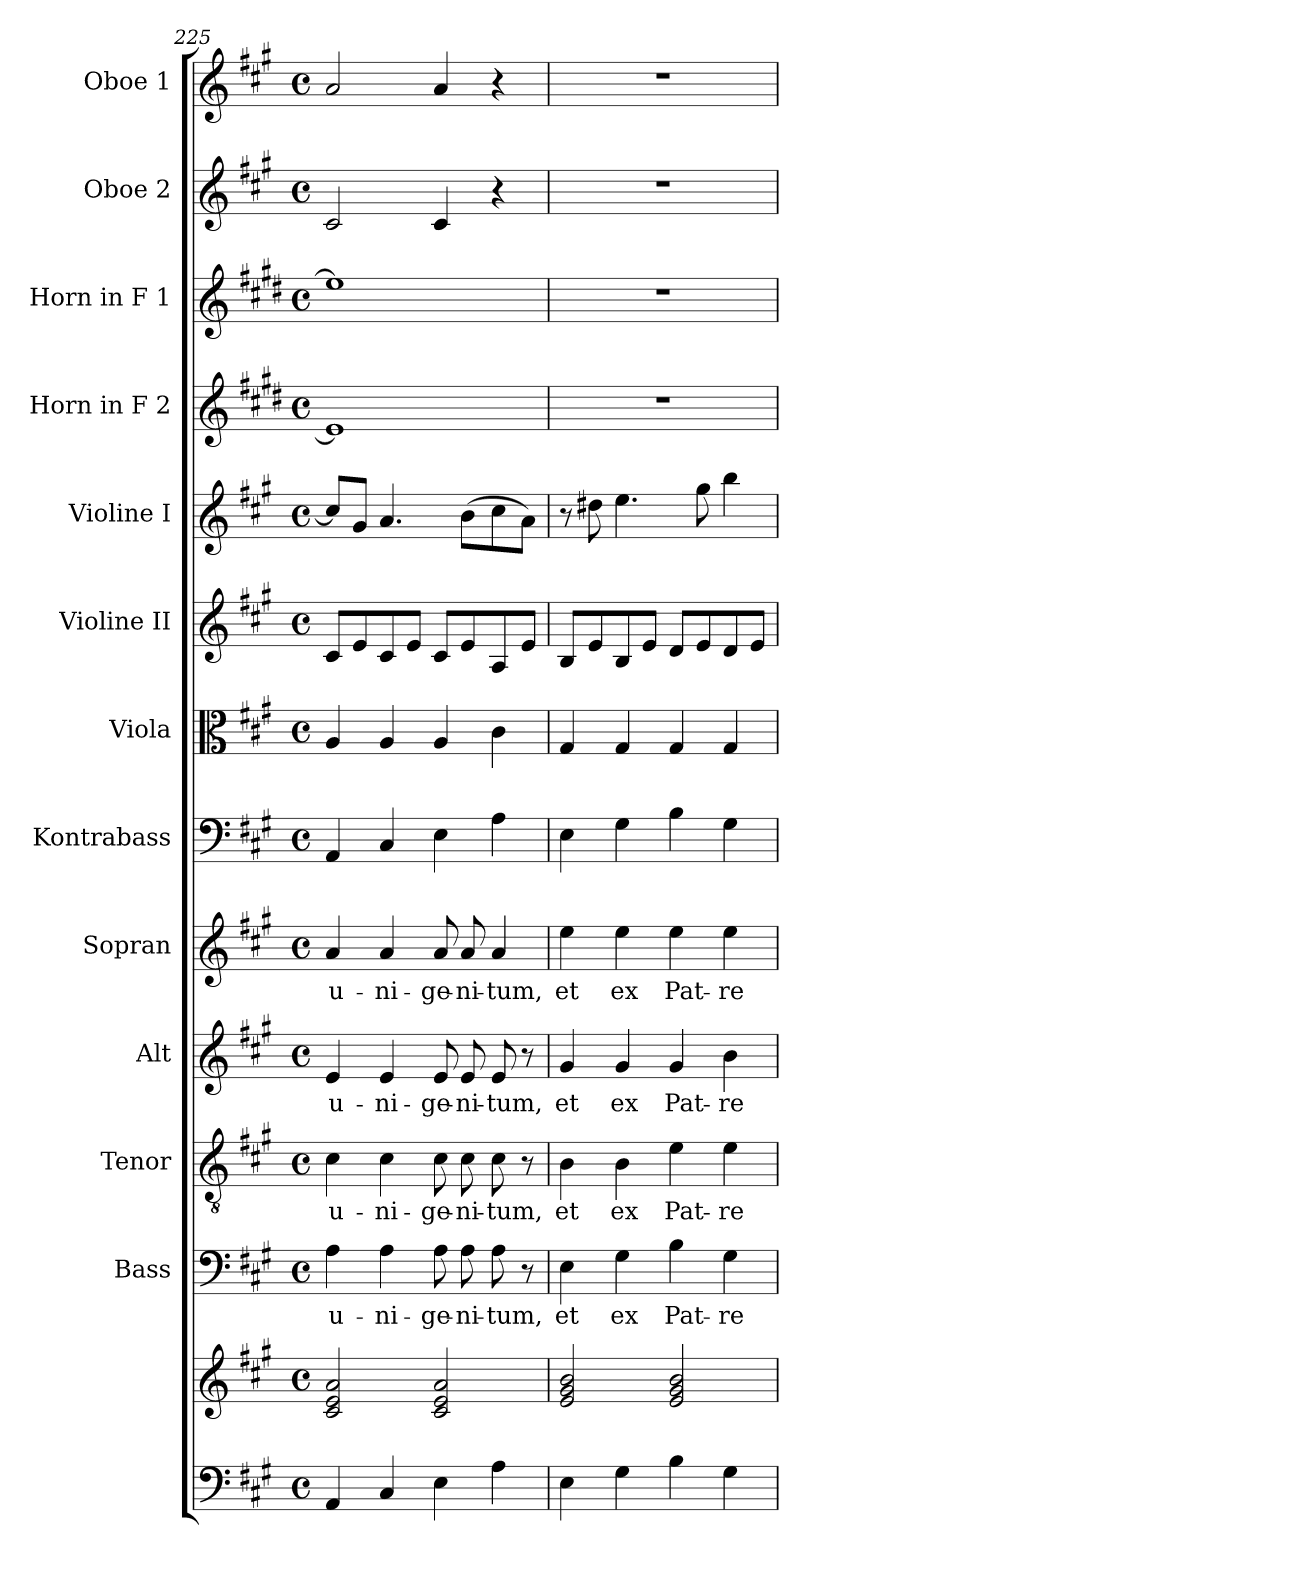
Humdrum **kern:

**kern	**kern	**kern	**text	**kern	**text	**kern	**text	**kern	**text	**kern	**kern	**kern	**kern	**kern	**kern	**kern	**kern
*part13	*part13	*part12	*part12	*part11	*part11	*part10	*part10	*part9	*part9	*part8	*part7	*part6	*part5	*part4	*part3	*part2	*part1
*staff14	*staff13	*staff12	*staff12	*staff11	*staff11	*staff10	*staff10	*staff9	*staff9	*staff8	*staff7	*staff6	*staff5	*staff4	*staff3	*staff2	*staff1
*	*	*I"Bass	*	*I"Tenor	*	*I"Alt	*	*I"Sopran	*	*I"Kontrabass	*I"Viola	*I"Violine II	*I"Violine I	*I"Horn in F 2	*I"Horn in F 1	*I"Oboe 2	*I"Oboe 1
*	*	*I'B.	*	*I'T.	*	*I'A.	*	*I'S.	*	*I'Kb.	*I'Vla.	*I'Vl. II	*I'Vl. I	*	*	*I'Ob.. 2	*I'Ob. 1
*clefF4	*clefG2	*clefF4	*	*clefGv2	*	*clefG2	*	*clefG2	*	*clefF4	*clefC3	*clefG2	*clefG2	*clefG2	*clefG2	*clefG2	*clefG2
*	*	*	*	*	*	*	*	*	*	*ITrd7c12	*	*	*	*ITrd4c7	*ITrd4c7	*	*
*k[f#c#g#]	*k[f#c#g#]	*k[f#c#g#]	*	*k[f#c#g#]	*	*k[f#c#g#]	*	*k[f#c#g#]	*	*k[f#c#g#]	*k[f#c#g#]	*k[f#c#g#]	*k[f#c#g#]	*k[f#c#g#]	*k[f#c#g#]	*k[f#c#g#]	*k[f#c#g#]
*A:	*A:	*A:	*	*A:	*	*A:	*	*A:	*	*A:	*A:	*A:	*A:	*A:	*A:	*A:	*A:
*M4/4	*M4/4	*M4/4	*	*M4/4	*	*M4/4	*	*M4/4	*	*M4/4	*M4/4	*M4/4	*M4/4	*M4/4	*M4/4	*M4/4	*M4/4
*met(c)	*met(c)	*met(c)	*	*met(c)	*	*met(c)	*	*met(c)	*	*met(c)	*met(c)	*met(c)	*met(c)	*met(c)	*met(c)	*met(c)	*met(c)
=225	=225	=225	=225	=225	=225	=225	=225	=225	=225	=225	=225	=225	=225	=225	=225	=225	=225
!	!	!	!LO:LY:b	!	!LO:LY:b	!	!LO:LY:b	!	!LO:LY:b	!	!	!	!	!	!	!	!
4AA/	2c#/ 2e/ 2a/	4A\	u-	4c#\	u-	4e/	u-	4a/	u-	4AAA/	4A/	8c#/L	8cc#/L]	1A]	1a]	2c#/	2a/
.	.	.	.	.	.	.	.	.	.	.	.	8e/	8g#/J	.	.	.	.
!	!	!	!LO:LY:b	!	!LO:LY:b	!	!LO:LY:b	!	!LO:LY:b	!	!	!	!	!	!	!	!
4C#/	.	4A\	-ni-	4c#\	-ni-	4e/	-ni-	4a/	-ni-	4CC#/	4A/	8c#/	4.a/	.	.	.	.
.	.	.	.	.	.	.	.	.	.	.	.	8e/J	.	.	.	.	.
!	!	!	!LO:LY:b	!	!LO:LY:b	!	!LO:LY:b	!	!LO:LY:b	!	!	!	!	!	!	!	!
4E\	2c#/ 2e/ 2a/	8A\	-ge-	8c#\	-ge-	8e/	-ge-	8a/	-ge-	4EE\	4A/	8c#/L	.	.	.	4c#/	4a/
!	!	!	!LO:LY:b	!	!LO:LY:b	!	!LO:LY:b	!	!LO:LY:b	!	!	!	!	!	!	!	!
.	.	8A\	-ni-	8c#\	-ni-	8e/	-ni-	8a/	-ni-	.	.	8e/	(>8b\L	.	.	.	.
!	!	!	!LO:LY:b	!	!LO:LY:b	!	!LO:LY:b	!	!LO:LY:b	!	!	!	!	!	!	!	!
4A\	.	8A\	-tum,	8c#\	-tum,	8e/	-tum,	4a/	-tum,	4AA\	4c#\	8A/	8cc#\	.	.	4r	4r
.	.	8r	.	8r	.	8r	.	.	.	.	.	8e/J	8a\J)	.	.	.	.
!!LO:PB:g=z
=226	=226	=226	=226	=226	=226	=226	=226	=226	=226	=226	=226	=226	=226	=226	=226	=226	=226
!	!	!	!LO:LY:b	!	!LO:LY:b	!	!LO:LY:b	!	!LO:LY:b	!	!	!	!	!	!	!	!
4E\	2e/ 2g#/ 2b/	4E\	et	4B\	et	4g#/	et	4ee\	et	4EE\	4G#/	8B/L	8r	1r	1r	1r	1r
.	.	.	.	.	.	.	.	.	.	.	.	8e/	8dd#X\	.	.	.	.
!	!	!	!LO:LY:b	!	!LO:LY:b	!	!LO:LY:b	!	!LO:LY:b	!	!	!	!	!	!	!	!
4G#\	.	4G#\	ex	4B\	ex	4g#/	ex	4ee\	ex	4GG#\	4G#/	8B/	4.ee\	.	.	.	.
.	.	.	.	.	.	.	.	.	.	.	.	8e/J	.	.	.	.	.
!	!	!	!LO:LY:b	!	!LO:LY:b	!	!LO:LY:b	!	!LO:LY:b	!	!	!	!	!	!	!	!
4B\	2e/ 2g#/ 2b/	4B\	Pat-	4e\	Pat-	4g#/	Pat-	4ee\	Pat-	4BB\	4G#/	8d/L	.	.	.	.	.
.	.	.	.	.	.	.	.	.	.	.	.	8e/	8gg#\	.	.	.	.
!	!	!	!LO:LY:b	!	!LO:LY:b	!	!LO:LY:b	!	!LO:LY:b	!	!	!	!	!	!	!	!
4G#\	.	4G#\	-re	4e\	-re	4b\	-re	4ee\	-re	4GG#\	4G#/	8d/	4bb\	.	.	.	.
.	.	.	.	.	.	.	.	.	.	.	.	8e/J	.	.	.	.	.
=	=	=	=	=	=	=	=	=	=	=	=	=	=	=	=	=	=
*-	*-	*-	*-	*-	*-	*-	*-	*-	*-	*-	*-	*-	*-	*-	*-	*-	*-
